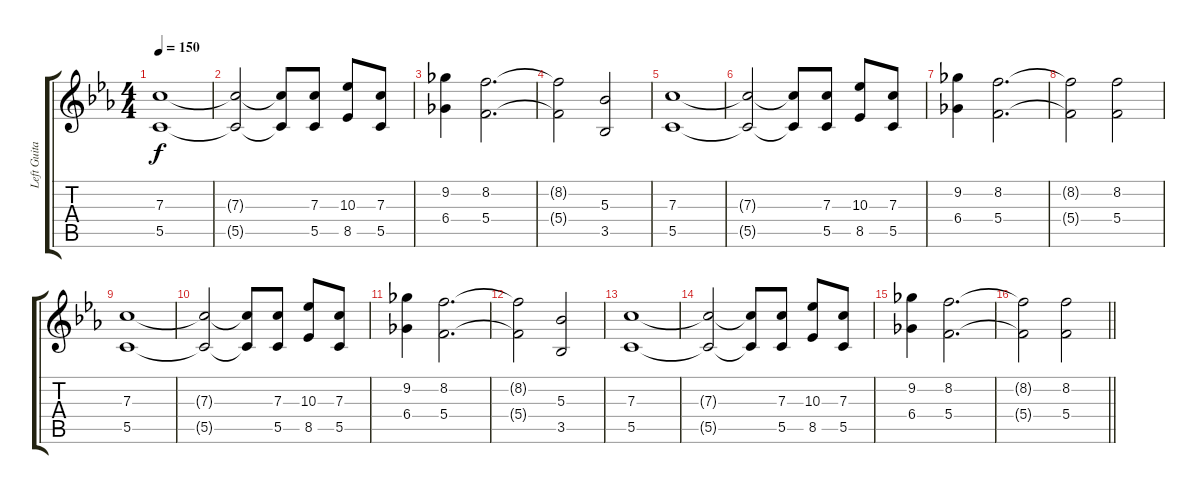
\track ("Left Guitar" "Left Guita") {instrument distortionguitar}
\staff {score tabs}
\tuning (D4 A3 F3 C3 G2 C2) {hide}
\ts (4 4)
\tempo 150
\clef g2
\ks eb
(7.3 5.5).1{dy f} |
(7.3{t} 5.5{t}).2 (7.3{t} 5.5{t}).8 (7.3 5.5).8 (10.3 8.5).8 (7.3 5.5).8 |
(9.2 6.4).4 (8.2 5.4).2{d} |
(8.2{t} 5.4{t}).2 (5.3 3.5).2 |
(7.3 5.5).1 |
(7.3{t} 5.5{t}).2 (7.3{t} 5.5{t}).8 (7.3 5.5).8 (10.3 8.5).8 (7.3 5.5).8 |
(9.2 6.4).4 (8.2 5.4).2{d} |
(8.2{t} 5.4{t}).2 (8.2 5.4).2 |
(7.3 5.5).1 |
(7.3{t} 5.5{t}).2 (7.3{t} 5.5{t}).8 (7.3 5.5).8 (10.3 8.5).8 (7.3 5.5).8 |
(9.2 6.4).4 (8.2 5.4).2{d} |
(8.2{t} 5.4{t}).2 (5.3 3.5).2 |
(7.3 5.5).1 |
(7.3{t} 5.5{t}).2 (7.3{t} 5.5{t}).8 (7.3 5.5).8 (10.3 8.5).8 (7.3 5.5).8 |
(9.2 6.4).4 (8.2 5.4).2{d} |
\barLineRight lightlight
(8.2{t} 5.4{t}).2 (8.2 5.4).2
